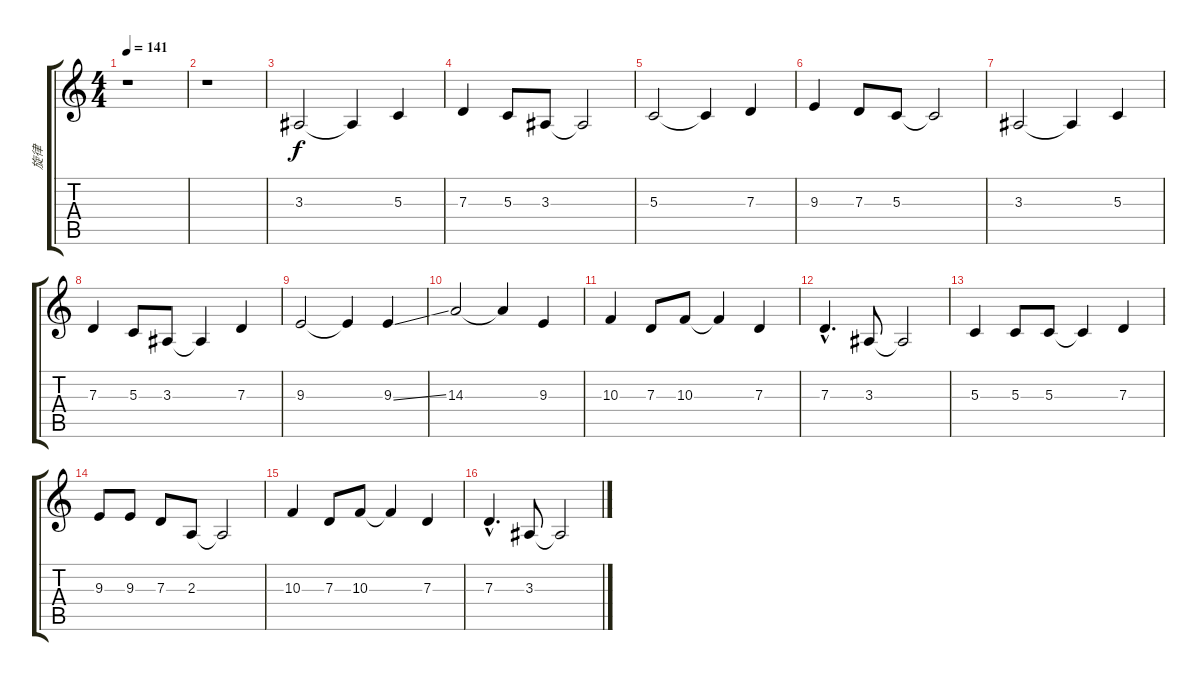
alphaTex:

\track ("旋律" "旋律") {instrument sopranosax}
\staff {score tabs}
\tuning (E4 B3 G3 D3 A2 E2) {hide}
\ts (4 4)
\tempo 141
\clef g2
\ks c
r.1{dy f} |
r.1 |
3.3.2 3.3{t}.4 5.3.4 |
7.3.4 5.3.8 3.3.8 3.3{t}.2 |
5.3.2 5.3{t}.4 7.3.4 |
9.3.4 7.3.8 5.3.8 5.3{t}.2 |
3.3.2 3.3{t}.4 5.3.4 |
7.3.4 5.3.8 3.3.8 3.3{t}.4 7.3.4 |
9.3.2 9.3{t}.4 9.3{ss}.4 |
14.3.2 14.3{t}.4 9.3.4 |
10.3.4 7.3.8 10.3.8 10.3{t}.4 7.3.4 |
7.3{hac}.4{d} 3.3.8 3.3{t}.2 |
5.3.4 5.3.8 5.3.8 5.3{t}.4 7.3.4 |
9.3.8 9.3.8 7.3.8 2.3.8 2.3{t}.2 |
10.3.4 7.3.8 10.3.8 10.3{t}.4 7.3.4 |
7.3{hac}.4{d} 3.3.8 3.3{t}.2
